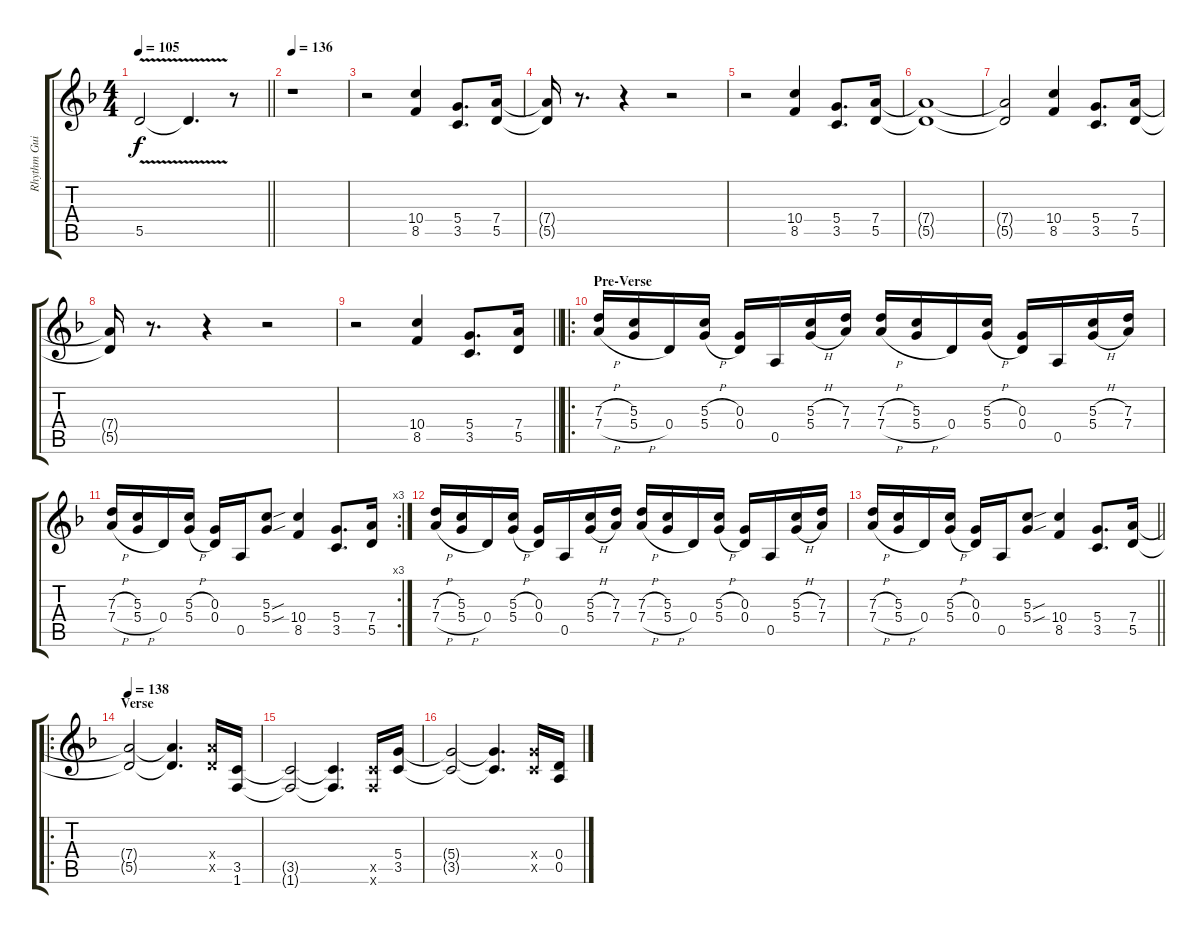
\track ("Rhythm Guitar (Poland)" "Rhythm Gui") {instrument distortionguitar}
\staff {score tabs}
\tuning (E4 B3 G3 D3 A2 E2) {hide}
\ts (4 4)
\tempo 105
\clef g2
\barLineRight lightlight
\ks f
5.5{v}.2{dy f} 5.5{v t}.4{d} r.8 |
\tempo 136
r.1 |
r.2 (10.4 8.5).4 (5.4 3.5).8{d} (7.4 5.5).16 |
(7.4{t} 5.5{t}).16 r.8{d} r.4 r.2 |
r.2 (10.4 8.5).4 (5.4 3.5).8{d} (7.4 5.5).16 |
(7.4{t} 5.5{t}).1 |
(7.4{t} 5.5{t}).2 (10.4 8.5).4 (5.4 3.5).8{d} (7.4 5.5).16 |
(7.4{t} 5.5{t}).16 r.8{d} r.4 r.2 |
\barLineRight lightlight
r.2 (10.4 8.5).4 (5.4 3.5).8{d} (7.4 5.5).16 |
\ro
\section ("" "Pre-Verse")
(7.3{h} 7.4{h}).16 (5.3 5.4{h}).16 0.4.16 (5.3{h} 5.4{h}).16 (0.3 0.4).16 0.5.16 (5.3{h} 5.4{h}).16 (7.3 7.4).16 (7.3{h} 7.4{h}).16 (5.3 5.4{h}).16 0.4.16 (5.3{h} 5.4{h}).16 (0.3 0.4).16 0.5.16 (5.3{h} 5.4{h}).16 (7.3 7.4).16 |
\rc 3
(7.3{h} 7.4{h}).16 (5.3 5.4{h}).16 0.4.16 (5.3{h} 5.4{h}).16 (0.3 0.4).16 0.5.16 (5.3{sou} 5.4{sou}).8 (10.4 8.5).4 (5.4 3.5).8{d} (7.4 5.5).16 |
(7.3{h} 7.4{h}).16 (5.3 5.4{h}).16 0.4.16 (5.3{h} 5.4{h}).16 (0.3 0.4).16 0.5.16 (5.3{h} 5.4{h}).16 (7.3 7.4).16 (7.3{h} 7.4{h}).16 (5.3 5.4{h}).16 0.4.16 (5.3{h} 5.4{h}).16 (0.3 0.4).16 0.5.16 (5.3{h} 5.4{h}).16 (7.3 7.4).16 |
\barLineRight lightlight
(7.3{h} 7.4{h}).16 (5.3 5.4{h}).16 0.4.16 (5.3{h} 5.4{h}).16 (0.3 0.4).16 0.5.16 (5.3{sou} 5.4{sou}).8 (10.4 8.5).4 (5.4 3.5).8{d} (7.4 5.5).16 |
\ro
\section ("" "Verse")
\tempo 138
(7.4{t} 5.5{t}).2 (7.4{t} 5.5{t}).4{d} (7.4{x} 5.5{x}).16 (3.5 1.6).16 |
(3.5{t} 1.6{t}).2 (3.5{t} 1.6{t}).4{d} (3.5{x} 1.6{x}).16 (5.4 3.5).16 |
(5.4{t} 3.5{t}).2 (5.4{t} 3.5{t}).4{d} (5.4{x} 3.5{x}).16 (0.4 0.5).16
